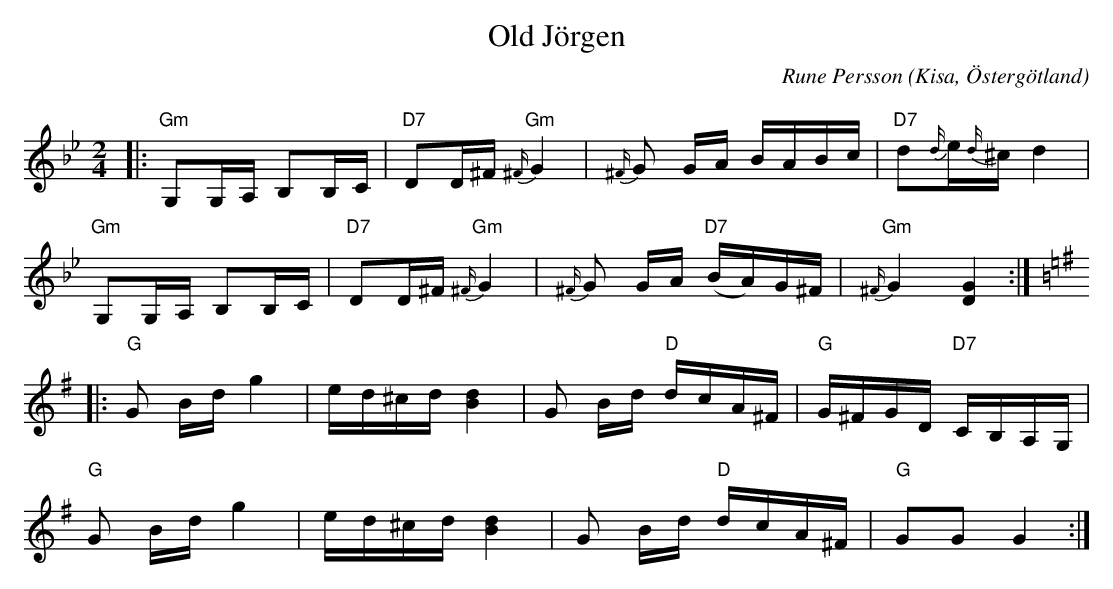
X:1
T:Old Jörgen
C:Rune Persson
O:Kisa, Östergötland
Q:65
M:2/4
L:1/8
K:Gm
|:"Gm"G,G,/A,/ B,B,/C/|"D7"DD/^F/ "Gm"{^F/}G2|{^F/}G G/A/ B/A/B/c/|"D7"d{d/}e/{d/}^c/ d2|
"Gm"G,G,/A,/ B,B,/C/|"D7"DD/^F/ "Gm"{^F/}G2|{^F/}G G/A/"D7" (B/A/)G/^F/|"Gm"{^F/}G2 [DG]2:|
[K:G]|:"G"G B/d/ g2|e/d/^c/d/ [dB]2|G B/d/ "D"d/c/A/^F/|"G"G/^F/G/D/ "D7"C/B,/A,/G,/|
"G"G B/d/ g2|e/d/^c/d/ [dB]2|G B/d/ "D"d/c/A/^F/|"G"GG G2 :|]
